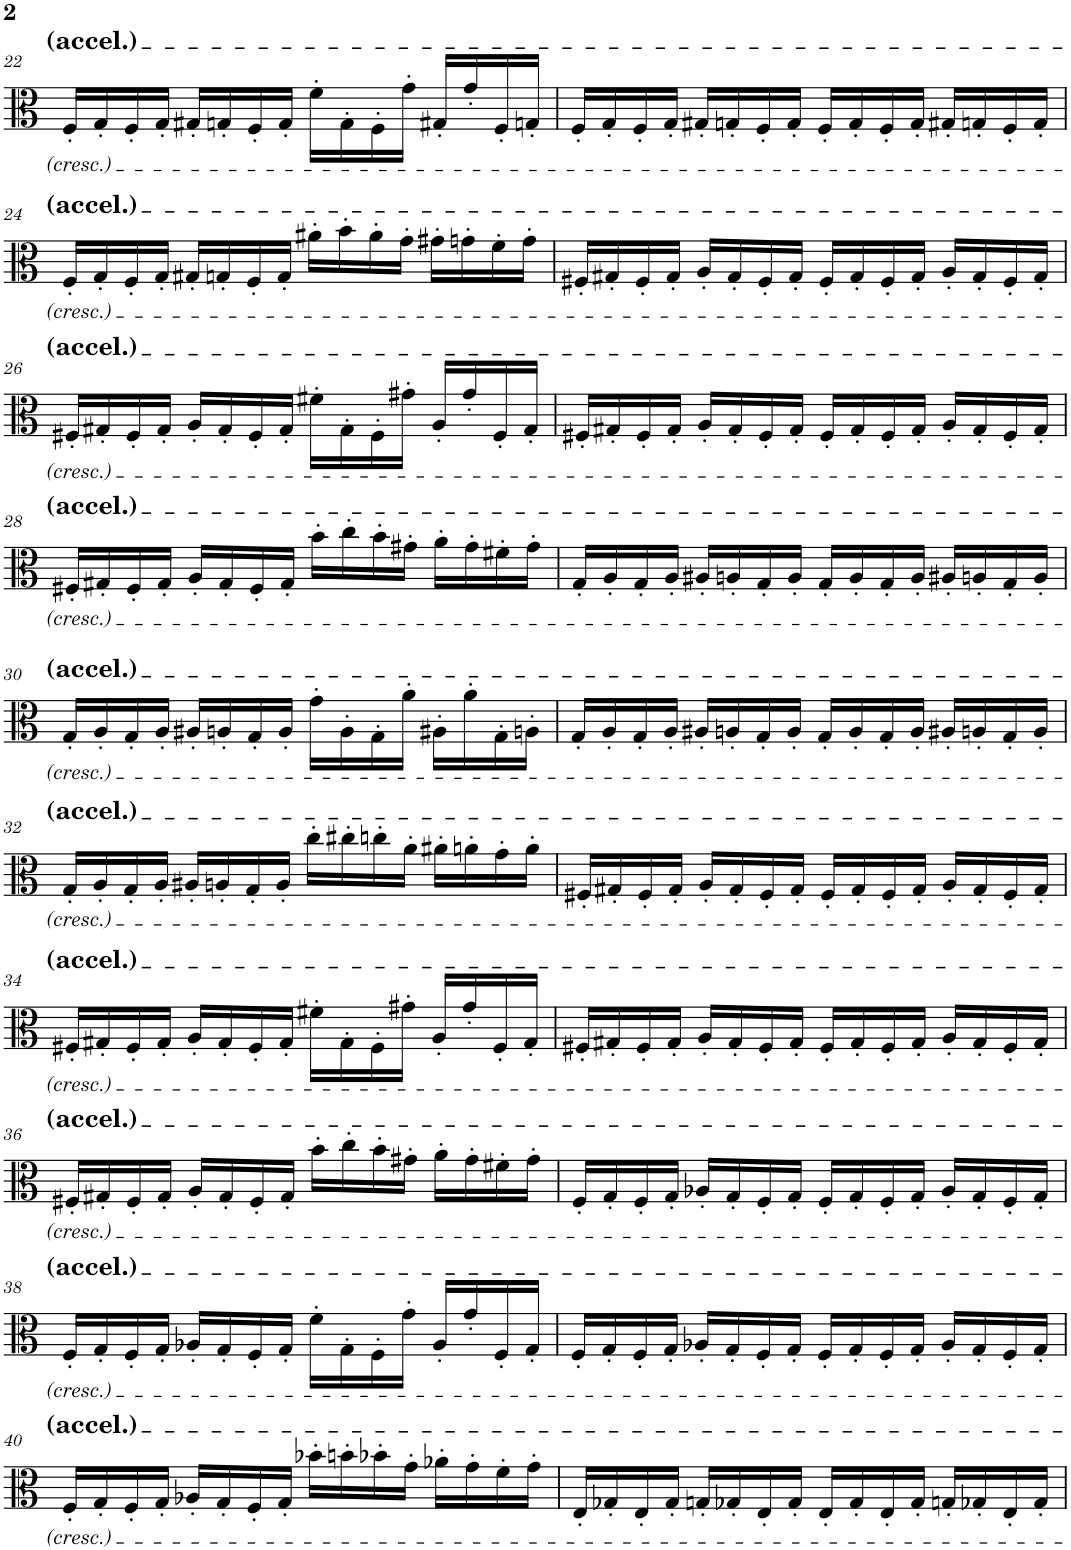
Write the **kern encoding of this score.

**kern
*part1
*staff1
*I"Viola
*I'Vla.
!!LO:PB:g=z
*clefC3
*k[]
*M4/4
=22
16F'/LL
16G'/
16F'/
16G'/JJ
16G#X'/LL
16Gn'/
16F'/
16G'/JJ
16f'\LL
16G'\
16F'\
16g'\JJ
16G#X'/LL
16g'/
16F'/
16Gn'/JJ
=23
16F'/LL
16G'/
16F'/
16G'/JJ
16G#X'/LL
16Gn'/
16F'/
16G'/JJ
16F'/LL
16G'/
16F'/
16G'/JJ
16G#X'/LL
16Gn'/
16F'/
16G'/JJ
!!LO:LB:g=z
=24
16F'/LL
16G'/
16F'/
16G'/JJ
16G#X'/LL
16Gn'/
16F'/
16G'/JJ
16a#X'\LL
16b'\
16a#'\
16g'\JJ
16g#X'\LL
16gn'\
16f'\
16g'\JJ
=25
16F#X'/LL
16G#X'/
16F#'/
16G#'/JJ
16A'/LL
16G#'/
16F#'/
16G#'/JJ
16F#'/LL
16G#'/
16F#'/
16G#'/JJ
16A'/LL
16G#'/
16F#'/
16G#'/JJ
!!LO:LB:g=z
=26
16F#X'/LL
16G#X'/
16F#'/
16G#'/JJ
16A'/LL
16G#'/
16F#'/
16G#'/JJ
16f#X'\LL
16G#'\
16F#'\
16g#X'\JJ
16A'/LL
16g#'/
16F#'/
16G#'/JJ
=27
16F#X'/LL
16G#X'/
16F#'/
16G#'/JJ
16A'/LL
16G#'/
16F#'/
16G#'/JJ
16F#'/LL
16G#'/
16F#'/
16G#'/JJ
16A'/LL
16G#'/
16F#'/
16G#'/JJ
!!LO:LB:g=z
=28
16F#X'/LL
16G#X'/
16F#'/
16G#'/JJ
16A'/LL
16G#'/
16F#'/
16G#'/JJ
16b'\LL
16cc'\
16b'\
16g#X'\JJ
16a'\LL
16g#'\
16f#X'\
16g#'\JJ
=29
16G'/LL
16A'/
16G'/
16A'/JJ
16A#X'/LL
16An'/
16G'/
16A'/JJ
16G'/LL
16A'/
16G'/
16A'/JJ
16A#X'/LL
16An'/
16G'/
16A'/JJ
!!LO:LB:g=z
=30
16G'/LL
16A'/
16G'/
16A'/JJ
16A#X'/LL
16An'/
16G'/
16A'/JJ
16g'\LL
16A'\
16G'\
16a'\JJ
16A#X'\LL
16a'\
16G'\
16An'\JJ
=31
16G'/LL
16A'/
16G'/
16A'/JJ
16A#X'/LL
16An'/
16G'/
16A'/JJ
16G'/LL
16A'/
16G'/
16A'/JJ
16A#X'/LL
16An'/
16G'/
16A'/JJ
!!LO:LB:g=z
=32
16G'/LL
16A'/
16G'/
16A'/JJ
16A#X'/LL
16An'/
16G'/
16A'/JJ
16cc'\LL
16cc#X'\
16ccn'\
16a'\JJ
16a#X'\LL
16an'\
16g'\
16a'\JJ
=33
16F#X'/LL
16G#X'/
16F#'/
16G#'/JJ
16A'/LL
16G#'/
16F#'/
16G#'/JJ
16F#'/LL
16G#'/
16F#'/
16G#'/JJ
16A'/LL
16G#'/
16F#'/
16G#'/JJ
!!LO:LB:g=z
=34
16F#X'/LL
16G#X'/
16F#'/
16G#'/JJ
16A'/LL
16G#'/
16F#'/
16G#'/JJ
16f#X'\LL
16G#'\
16F#'\
16g#X'\JJ
16A'/LL
16g#'/
16F#'/
16G#'/JJ
=35
16F#X'/LL
16G#X'/
16F#'/
16G#'/JJ
16A'/LL
16G#'/
16F#'/
16G#'/JJ
16F#'/LL
16G#'/
16F#'/
16G#'/JJ
16A'/LL
16G#'/
16F#'/
16G#'/JJ
!!LO:LB:g=z
=36
16F#X'/LL
16G#X'/
16F#'/
16G#'/JJ
16A'/LL
16G#'/
16F#'/
16G#'/JJ
16b'\LL
16cc'\
16b'\
16g#X'\JJ
16a'\LL
16g#'\
16f#X'\
16g#'\JJ
=37
16F'/LL
16G'/
16F'/
16G'/JJ
16A-X'/LL
16G'/
16F'/
16G'/JJ
16F'/LL
16G'/
16F'/
16G'/JJ
16A-'/LL
16G'/
16F'/
16G'/JJ
!!LO:LB:g=z
=38
16F'/LL
16G'/
16F'/
16G'/JJ
16A-X'/LL
16G'/
16F'/
16G'/JJ
16f'\LL
16G'\
16F'\
16g'\JJ
16A-'/LL
16g'/
16F'/
16G'/JJ
=39
16F'/LL
16G'/
16F'/
16G'/JJ
16A-X'/LL
16G'/
16F'/
16G'/JJ
16F'/LL
16G'/
16F'/
16G'/JJ
16A-'/LL
16G'/
16F'/
16G'/JJ
!!LO:LB:g=z
=40
16F'/LL
16G'/
16F'/
16G'/JJ
16A-X'/LL
16G'/
16F'/
16G'/JJ
16b-X'\LL
16bn'\
16b-X'\
16g'\JJ
16a-X'\LL
16g'\
16f'\
16g'\JJ
=41
16E'/LL
16G-X'/
16E'/
16G-'/JJ
16Gn'/LL
16G-X'/
16E'/
16G-'/JJ
16E'/LL
16G-'/
16E'/
16G-'/JJ
16Gn'/LL
16G-X'/
16E'/
16G-'/JJ
=
*-
